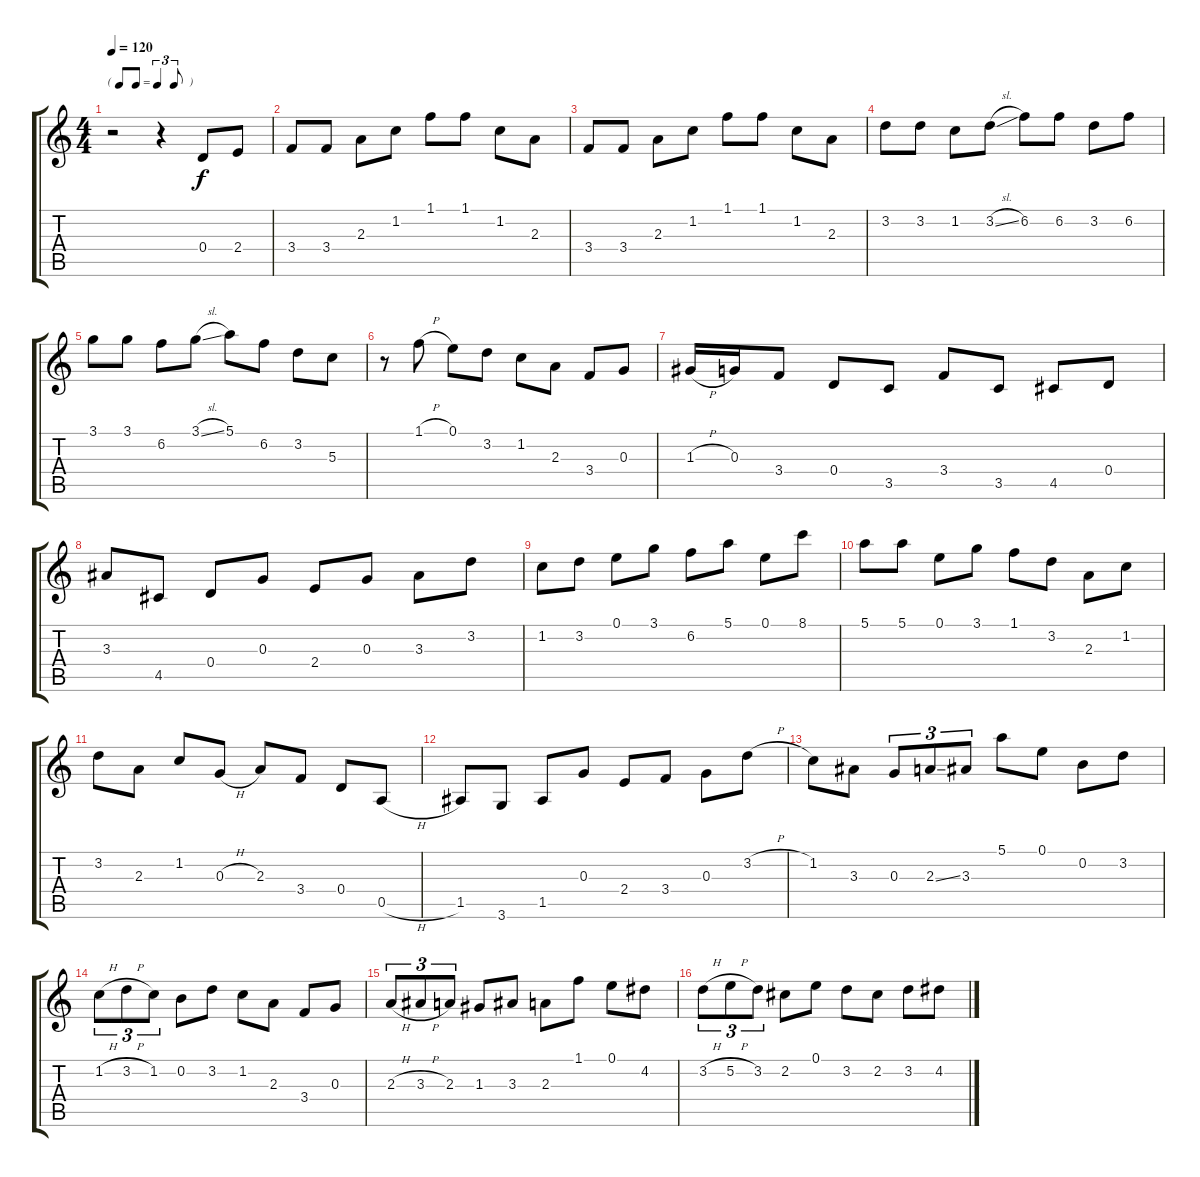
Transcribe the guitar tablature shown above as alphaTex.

\track "" {instrument acousticguitarsteel}
\staff {score tabs}
\tuning (E4 B3 G3 D3 A2 E2) {hide}
\ts (4 4)
\tf triplet8th
\tempo 120
\clef g2
\ks c
r.2{dy f instrument acousticguitarsteel} r.4 0.4.8 2.4.8 |
3.4.8 3.4.8 2.3.8 1.2.8 1.1.8 1.1.8 1.2.8 2.3.8 |
3.4.8 3.4.8 2.3.8 1.2.8 1.1.8 1.1.8 1.2.8 2.3.8 |
3.2.8 3.2.8 1.2.8 3.2{sl}.8 6.2.8 6.2.8 3.2.8 6.2.8 |
3.1.8 3.1.8 6.2.8 3.1{sl}.8 5.1.8 6.2.8 3.2.8 5.3.8 |
r.8 1.1{h}.8 0.1.8 3.2.8 1.2.8 2.3.8 3.4.8 0.3.8 |
1.3{h}.16 0.3.16 3.4.8 0.4.8 3.5.8 3.4.8 3.5.8 4.5.8 0.4.8 |
3.3.8 4.5.8 0.4.8 0.3.8 2.4.8 0.3.8 3.3.8 3.2.8 |
1.2.8 3.2.8 0.1.8 3.1.8 6.2.8 5.1.8 0.1.8 8.1.8 |
5.1.8 5.1.8 0.1.8 3.1.8 1.1.8 3.2.8 2.3.8 1.2.8 |
3.2.8 2.3.8 1.2.8 0.3{h}.8 2.3.8 3.4.8 0.4.8 0.5{h}.8 |
1.5.8 3.6.8 1.5.8 0.3.8 2.4.8 3.4.8 0.3.8 3.2{h}.8 |
1.2.8 3.3.8 0.3.8{tu (3 2)} 2.3{ss}.8{tu (3 2)} 3.3.8{tu (3 2)} 5.1.8 0.1.8 0.2.8 3.2.8 |
1.2{h}.8{tu (3 2)} 3.2{h}.8{tu (3 2)} 1.2.8{tu (3 2)} 0.2.8 3.2.8 1.2.8 2.3.8 3.4.8 0.3.8 |
2.3{h}.8{tu (3 2)} 3.3{h}.8{tu (3 2)} 2.3.8{tu (3 2)} 1.3.8 3.3.8 2.3.8 1.1.8 0.1.8 4.2.8 |
3.2{h}.8{tu (3 2)} 5.2{h}.8{tu (3 2)} 3.2.8{tu (3 2)} 2.2.8 0.1.8 3.2.8 2.2.8 3.2.8 4.2.8
